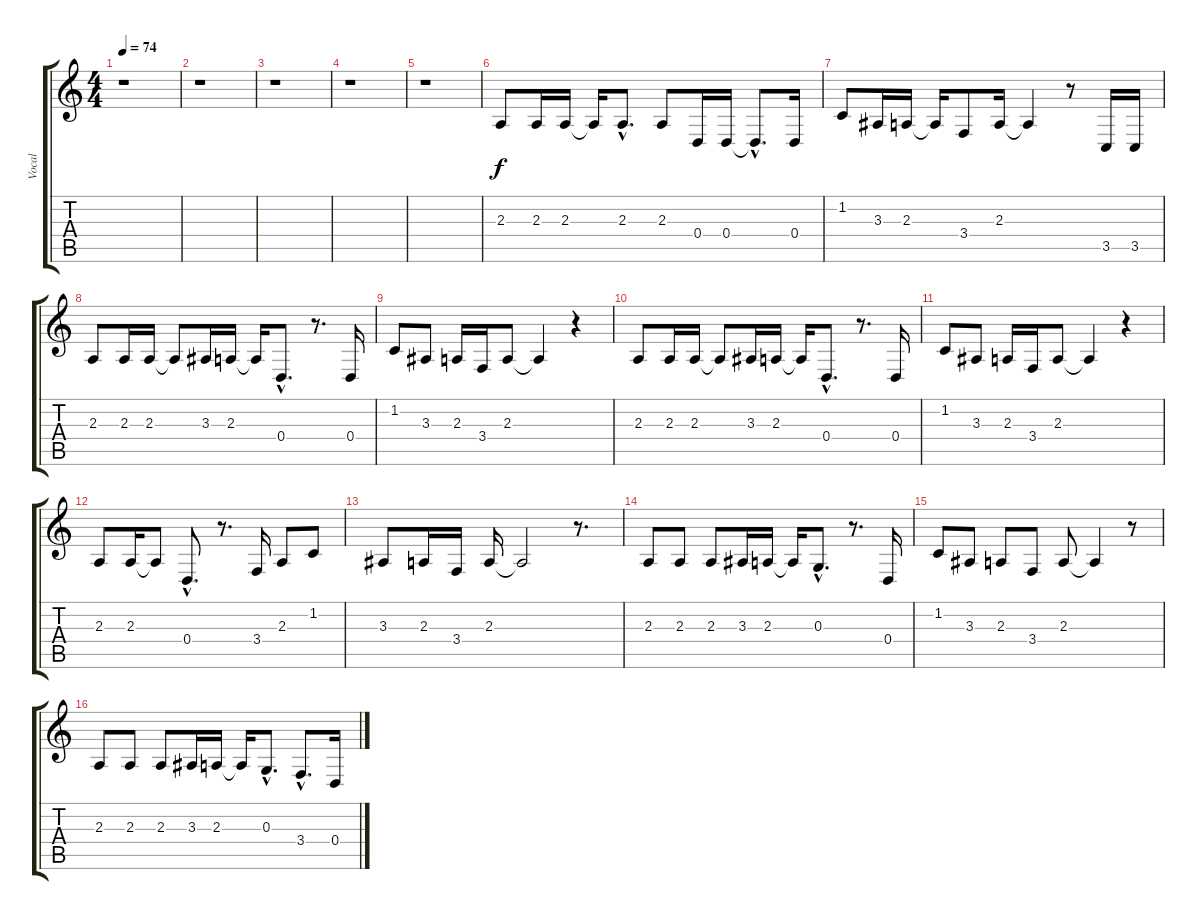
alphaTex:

\track ("Vocal" "Vocal") {instrument sopranosax}
\staff {score tabs}
\tuning (E4 B3 G3 D3 A2 E2) {hide}
\ts (4 4)
\tempo 74
\clef g2
\ks c
r.1{dy f instrument sopranosax} |
r.1 |
r.1 |
r.1 |
r.1 |
2.3.8 2.3.16 2.3.16 2.3{t}.16 2.3{hac}.8{d} 2.3.8 0.4.16 0.4.16 0.4{hac t}.8{d} 0.4.16 |
1.2.8 3.3.16 2.3.16 2.3{t}.16 3.4.8 2.3.16 2.3{t}.4 r.8 3.5.16 3.5.16 |
2.3.8 2.3.16 2.3.16 2.3{t}.8 3.3.16 2.3.16 2.3{t}.16 0.4{hac}.8{d} r.8{d} 0.4.16 |
1.2.8 3.3.8 2.3.16 3.4.16 2.3.8 2.3{t}.4 r.4 |
2.3.8 2.3.16 2.3.16 2.3{t}.8 3.3.16 2.3.16 2.3{t}.16 0.4{hac}.8{d} r.8{d} 0.4.16 |
1.2.8 3.3.8 2.3.16 3.4.16 2.3.8 2.3{t}.4 r.4 |
2.3.8 2.3.16 2.3{t}.8 0.4{hac}.8{d} r.8{d} 3.4.16 2.3.8 1.2.8 |
3.3.8 2.3.16 3.4.16 2.3.16 2.3{t}.2 r.8{d} |
2.3.8 2.3.8 2.3.8 3.3.16 2.3.16 2.3{t}.16 0.3{hac}.8{d} r.8{d} 0.4.16 |
1.2.8 3.3.8 2.3.8 3.4.8 2.3.8 2.3{t}.4 r.8 |
2.3.8 2.3.8 2.3.8 3.3.16 2.3.16 2.3{t}.16 0.3{hac}.8{d} 3.4{hac}.8{d} 0.4.16
